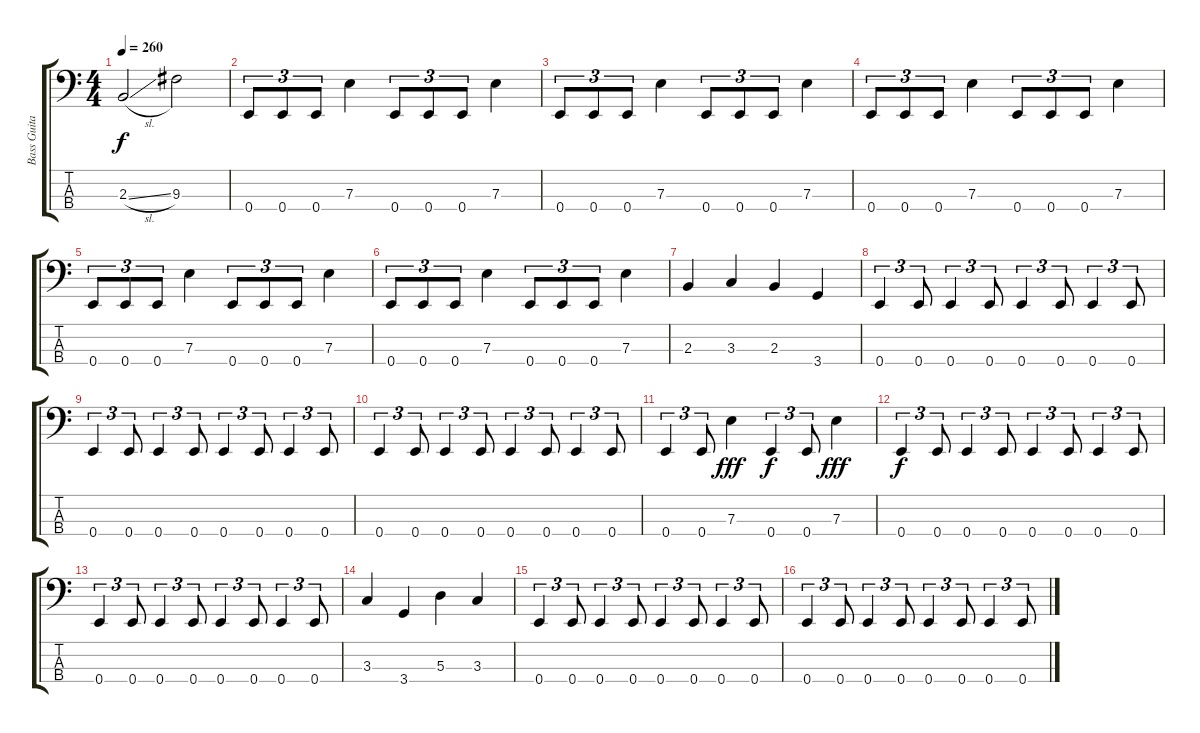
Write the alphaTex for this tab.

\track ("Bass Guitar (Dave Ellefson)" "Bass Guita") {instrument electricbasspick}
\staff {score tabs}
\tuning (G2 D2 A1 E1) {hide}
\ts (4 4)
\tempo 260
\clef f4
\ks c
2.3{sl}.2{dy f} 9.3.2 |
0.4.8{tu (3 2)} 0.4.8{tu (3 2)} 0.4.8{tu (3 2)} 7.3.4 0.4.8{tu (3 2)} 0.4.8{tu (3 2)} 0.4.8{tu (3 2)} 7.3.4 |
0.4.8{tu (3 2)} 0.4.8{tu (3 2)} 0.4.8{tu (3 2)} 7.3.4 0.4.8{tu (3 2)} 0.4.8{tu (3 2)} 0.4.8{tu (3 2)} 7.3.4 |
0.4.8{tu (3 2)} 0.4.8{tu (3 2)} 0.4.8{tu (3 2)} 7.3.4 0.4.8{tu (3 2)} 0.4.8{tu (3 2)} 0.4.8{tu (3 2)} 7.3.4 |
0.4.8{tu (3 2)} 0.4.8{tu (3 2)} 0.4.8{tu (3 2)} 7.3.4 0.4.8{tu (3 2)} 0.4.8{tu (3 2)} 0.4.8{tu (3 2)} 7.3.4 |
0.4.8{tu (3 2)} 0.4.8{tu (3 2)} 0.4.8{tu (3 2)} 7.3.4 0.4.8{tu (3 2)} 0.4.8{tu (3 2)} 0.4.8{tu (3 2)} 7.3.4 |
2.3.4 3.3.4 2.3.4 3.4.4 |
0.4.4{tu (3 2)} 0.4.8{tu (3 2)} 0.4.4{tu (3 2)} 0.4.8{tu (3 2)} 0.4.4{tu (3 2)} 0.4.8{tu (3 2)} 0.4.4{tu (3 2)} 0.4.8{tu (3 2)} |
0.4.4{tu (3 2)} 0.4.8{tu (3 2)} 0.4.4{tu (3 2)} 0.4.8{tu (3 2)} 0.4.4{tu (3 2)} 0.4.8{tu (3 2)} 0.4.4{tu (3 2)} 0.4.8{tu (3 2)} |
0.4.4{tu (3 2)} 0.4.8{tu (3 2)} 0.4.4{tu (3 2)} 0.4.8{tu (3 2)} 0.4.4{tu (3 2)} 0.4.8{tu (3 2)} 0.4.4{tu (3 2)} 0.4.8{tu (3 2)} |
0.4.4{tu (3 2)} 0.4.8{tu (3 2)} 7.3.4{dy fff} 0.4.4{tu (3 2) dy f} 0.4.8{tu (3 2)} 7.3.4{dy fff} |
0.4.4{tu (3 2) dy f} 0.4.8{tu (3 2)} 0.4.4{tu (3 2)} 0.4.8{tu (3 2)} 0.4.4{tu (3 2)} 0.4.8{tu (3 2)} 0.4.4{tu (3 2)} 0.4.8{tu (3 2)} |
0.4.4{tu (3 2)} 0.4.8{tu (3 2)} 0.4.4{tu (3 2)} 0.4.8{tu (3 2)} 0.4.4{tu (3 2)} 0.4.8{tu (3 2)} 0.4.4{tu (3 2)} 0.4.8{tu (3 2)} |
3.3.4 3.4.4 5.3.4 3.3.4 |
0.4.4{tu (3 2)} 0.4.8{tu (3 2)} 0.4.4{tu (3 2)} 0.4.8{tu (3 2)} 0.4.4{tu (3 2)} 0.4.8{tu (3 2)} 0.4.4{tu (3 2)} 0.4.8{tu (3 2)} |
0.4.4{tu (3 2)} 0.4.8{tu (3 2)} 0.4.4{tu (3 2)} 0.4.8{tu (3 2)} 0.4.4{tu (3 2)} 0.4.8{tu (3 2)} 0.4.4{tu (3 2)} 0.4.8{tu (3 2)}
